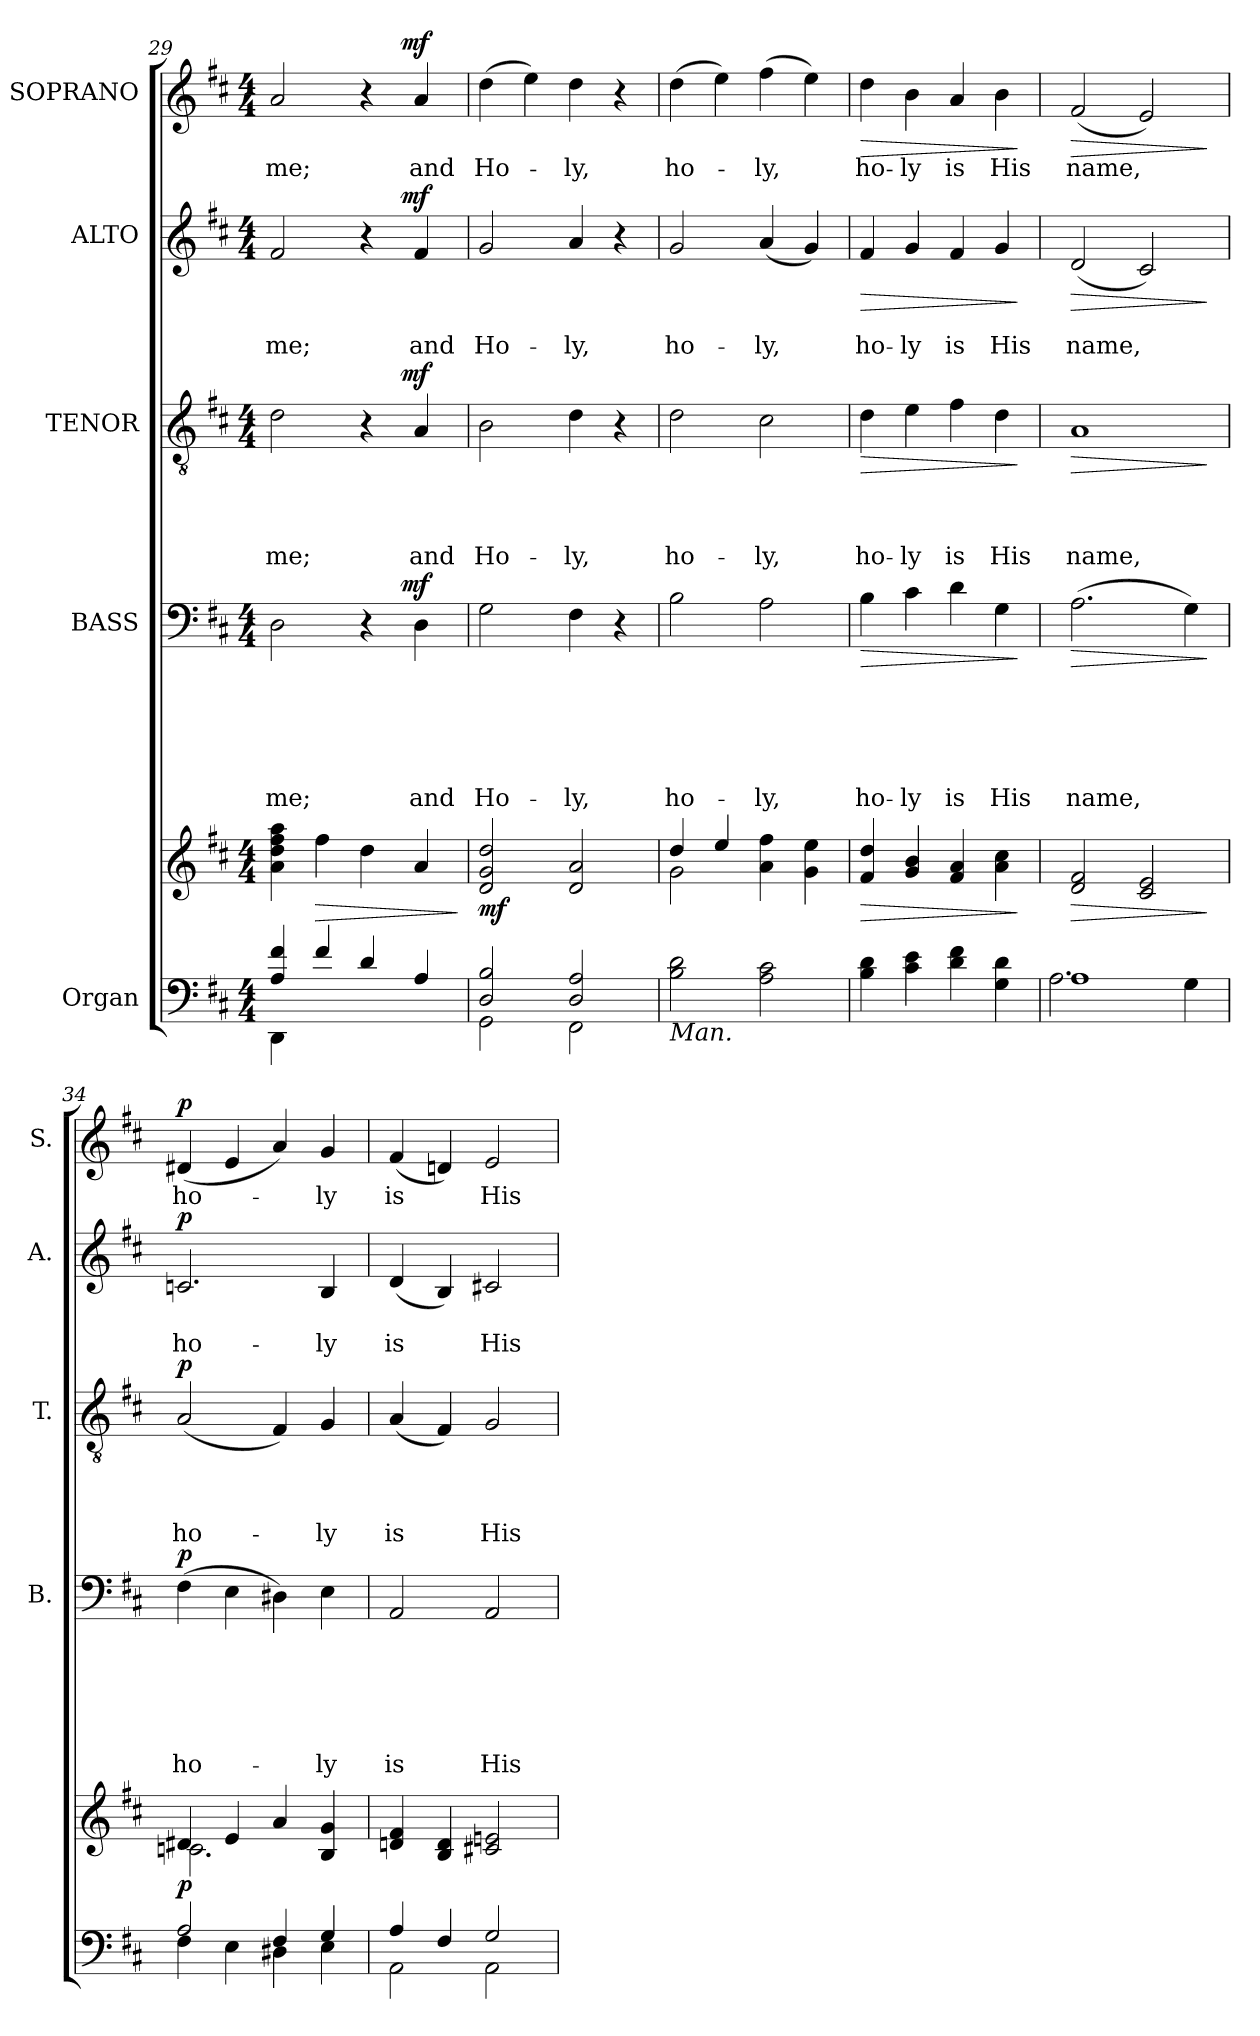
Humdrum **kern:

**kern	**kern	**dynam	**kern	**text	**text	**text	**text	**text	**text	**dynam	**kern	**text	**text	**text	**text	**dynam	**kern	**text	**text	**dynam	**kern	**text	**dynam
*part5	*part5	*part5	*part4	*part4	*part4	*part4	*part4	*part4	*part4	*part4	*part3	*part3	*part3	*part3	*part3	*part3	*part2	*part2	*part2	*part2	*part1	*part1	*part1
*staff6	*staff5	*staff5/6	*staff4	*staff4	*staff4	*staff4	*staff4	*staff4	*staff4	*staff4	*staff3	*staff3	*staff3	*staff3	*staff3	*staff3	*staff2	*staff2	*staff2	*staff2	*staff1	*staff1	*staff1
*I"Organ	*	*	*I"BASS	*	*	*	*	*	*	*	*I"TENOR	*	*	*	*	*	*I"ALTO	*	*	*	*I"SOPRANO	*	*
*	*	*	*I'B.	*	*	*	*	*	*	*	*I'T.	*	*	*	*	*	*I'A.	*	*	*	*I'S.	*	*
*clefF4	*clefG2	*	*clefF4	*	*	*	*	*	*	*	*clefGv2	*	*	*	*	*	*clefG2	*	*	*	*clefG2	*	*
*k[f#c#]	*k[f#c#]	*	*k[f#c#]	*	*	*	*	*	*	*	*k[f#c#]	*	*	*	*	*	*k[f#c#]	*	*	*	*k[f#c#]	*	*
*D:	*D:	*	*D:	*	*	*	*	*	*	*	*D:	*	*	*	*	*	*D:	*	*	*	*D:	*	*
*M4/4	*M4/4	*	*M4/4	*	*	*	*	*	*	*	*M4/4	*	*	*	*	*	*M4/4	*	*	*	*M4/4	*	*
=29	=29	=29	=29	=29	=29	=29	=29	=29	=29	=29	=29	=29	=29	=29	=29	=29	=29	=29	=29	=29	=29	=29	=29
*^	*	*	*	*	*	*	*	*	*	*	*	*	*	*	*	*	*	*	*	*	*	*	*
!	!	!	!	!	!	!	!	!	!	!LO:LY:b	!	!	!	!	!	!LO:LY:b	!	!	!	!LO:LY:b	!	!	!LO:LY:b	!
*	*	*	*	*^	*	*	*	*	*	*	*	*^	*	*	*	*	*	*^	*	*	*	*^	*	*
4A/ 4f#/	4DD\	4a\ 4dd\ 4ff#\ 4aa\	.	2D\	2ryy	.	.	.	.	.	me;	.	2d\	2ryy	.	.	.	me;	.	2f#/	2ryy	.	me;	.	2a/	2ryy	me;	.
!	!	!	!LO:HP:b	!	!	!	!	!	!	!	!	!	!	!	!	!	!	!	!	!	!	!	!	!	!	!	!	!
4f#/	2.ryy	4ff#\	>	.	.	.	.	.	.	.	.	.	.	.	.	.	.	.	.	.	.	.	.	.	.	.	.	.
4d/	.	4dd\	.	4r	8..ryy	.	.	.	.	.	.	.	4r	8..ryy	.	.	.	.	.	4r	8..ryy	.	.	.	4r	8..ryy	.	.
!	!	!	!	!	!	!	!	!	!	!	!	!LO:DY:a	!	!	!	!	!	!	!LO:DY:a	!	!	!	!	!LO:DY:a	!	!	!	!LO:DY:a
.	.	.	.	.	4ryy	.	.	.	.	.	.	mf	.	4ryy	.	.	.	.	mf	.	4ryy	.	.	mf	.	4ryy	.	mf
!	!	!	!	!	!	!	!	!	!	!	!LO:LY:b	!	!	!	!	!	!	!LO:LY:b	!	!	!	!	!LO:LY:b	!	!	!	!LO:LY:b	!
4A/	.	4a/	.	4D\	.	.	.	.	.	.	and	.	4A/	.	.	.	.	and	.	4f#/	.	.	and	.	4a/	.	and	.
.	.	.	.	.	32ryy	.	.	.	.	.	.	.	.	32ryy	.	.	.	.	.	.	32ryy	.	.	.	.	32ryy	.	.
*v	*v	*	*	*	*	*	*	*	*	*	*	*	*	*	*	*	*	*	*	*	*	*	*	*	*	*	*	*
.	.	]	.	.	.	.	.	.	.	.	.	.	.	.	.	.	.	.	.	.	.	.	.	.	.	.	.
=30	=30	=30	=30	=30	=30	=30	=30	=30	=30	=30	=30	=30	=30	=30	=30	=30	=30	=30	=30	=30	=30	=30	=30	=30	=30	=30	=30
*^	*	*	*	*	*	*	*	*	*	*	*	*	*	*	*	*	*	*	*	*	*	*	*	*	*	*	*
!	!	!	!LO:DY:b	!	!	!	!	!	!	!	!LO:LY:b	!	!	!	!	!	!	!LO:LY:b	!	!	!	!	!LO:LY:b	!	!	!	!LO:LY:b	!
*	*	*	*	*v	*v	*	*	*	*	*	*	*	*	*	*	*	*	*	*	*v	*v	*	*	*	*v	*v	*	*
*	*	*	*	*	*	*	*	*	*	*	*	*v	*v	*	*	*	*	*	*	*	*	*	*	*	*
2GG\	2D/ 2B/	2d/ 2g/ 2dd/	mf	2G\	.	.	.	.	.	Ho-	.	2B\	.	.	.	Ho-	.	2g/	.	Ho-	.	(>4dd\	Ho-	.
.	.	.	.	.	.	.	.	.	.	.	.	.	.	.	.	.	.	.	.	.	.	4ee\)	.	.
!	!	!	!	!	!	!	!	!	!	!LO:LY:b	!	!	!	!	!	!LO:LY:b	!	!	!	!LO:LY:b	!	!	!LO:LY:b	!
2FF#\	2D/ 2A/	2d/ 2a/	.	4F#\	.	.	.	.	.	-ly,	.	4d\	.	.	.	-ly,	.	4a/	.	-ly,	.	4dd\	-ly,	.
.	.	.	.	4r	.	.	.	.	.	.	.	4r	.	.	.	.	.	4r	.	.	.	4r	.	.
*v	*v	*	*	*	*	*	*	*	*	*	*	*	*	*	*	*	*	*	*	*	*	*	*	*
=31	=31	=31	=31	=31	=31	=31	=31	=31	=31	=31	=31	=31	=31	=31	=31	=31	=31	=31	=31	=31	=31	=31	=31
*	*^	*	*	*	*	*	*	*	*	*	*	*	*	*	*	*	*	*	*	*	*	*	*
!LO:TX:b:i:t=Man.	!	!	!	!	!	!	!	!	!	!	!	!	!	!	!	!	!	!	!	!	!	!	!	!
!	!	!	!	!	!	!	!	!	!	!LO:LY:b	!	!	!	!	!	!LO:LY:b	!	!	!	!LO:LY:b	!	!	!LO:LY:b	!
2B\ 2d\	2g\	4dd/	.	2B\	.	.	.	.	.	ho-	.	2d\	.	.	.	ho-	.	2g/	.	ho-	.	(>4dd\	ho-	.
.	.	4ee/	.	.	.	.	.	.	.	.	.	.	.	.	.	.	.	.	.	.	.	4ee\)	.	.
!	!	!	!	!	!	!	!	!	!	!LO:LY:b	!	!	!	!	!	!LO:LY:b	!	!	!	!LO:LY:b	!	!	!LO:LY:b	!
2A\ 2c#\	4a\ 4ff#\	2ryy	.	2A\	.	.	.	.	.	-ly,	.	2c#\	.	.	.	-ly,	.	(<4a/	.	-ly,	.	(>4ff#\	-ly,	.
.	4g\ 4ee\	.	.	.	.	.	.	.	.	.	.	.	.	.	.	.	.	4g/)	.	.	.	4ee\)	.	.
*	*v	*v	*	*	*	*	*	*	*	*	*	*	*	*	*	*	*	*	*	*	*	*	*	*
=32	=32	=32	=32	=32	=32	=32	=32	=32	=32	=32	=32	=32	=32	=32	=32	=32	=32	=32	=32	=32	=32	=32	=32
!	!	!LO:HP:b	!	!	!	!	!	!	!LO:LY:b	!LO:HP:b	!	!	!	!	!LO:LY:b	!LO:HP:b	!	!	!LO:LY:b	!LO:HP:b	!	!LO:LY:b	!LO:HP:b
4B\ 4d\	4f#/ 4dd/	>	4B\	.	.	.	.	.	ho-	>	4d\	.	.	.	ho-	>	4f#/	.	ho-	>	4dd\	ho-	>
!	!	!	!	!	!	!	!	!	!LO:LY:b	!	!	!	!	!	!LO:LY:b	!	!	!	!LO:LY:b	!	!	!LO:LY:b	!
4c#\ 4e\	4g/ 4b/	.	4c#\	.	.	.	.	.	-ly	.	4e\	.	.	.	-ly	.	4g/	.	-ly	.	4b\	-ly	.
!	!	!	!	!	!	!	!	!	!LO:LY:b	!	!	!	!	!	!LO:LY:b	!	!	!	!LO:LY:b	!	!	!LO:LY:b	!
4d\ 4f#\	4f#/ 4a/	.	4d\	.	.	.	.	.	is	.	4f#\	.	.	.	is	.	4f#/	.	is	.	4a/	is	.
!	!	!	!	!	!	!	!	!	!LO:LY:b	!	!	!	!	!	!LO:LY:b	!	!	!	!LO:LY:b	!	!	!LO:LY:b	!
4G\ 4d\	4a\ 4cc#\	.	4G\	.	.	.	.	.	His	.	4d\	.	.	.	His	.	4g/	.	His	.	4b\	His	.
.	.	]	.	.	.	.	.	.	.	]	.	.	.	.	.	]	.	.	.	]	.	.	]
!!LO:LB:g=z
=33	=33	=33	=33	=33	=33	=33	=33	=33	=33	=33	=33	=33	=33	=33	=33	=33	=33	=33	=33	=33	=33	=33	=33
*^	*	*	*	*	*	*	*	*	*	*	*	*	*	*	*	*	*	*	*	*	*	*	*
!	!	!	!LO:HP:b	!	!	!	!	!	!	!LO:LY:b	!LO:HP:b	!	!	!	!	!LO:LY:b	!LO:HP:b	!	!	!LO:LY:b	!LO:HP:b	!	!LO:LY:b	!LO:HP:b
1A	2.A\	2d/ 2f#/	>	(>2.A\	.	.	.	.	.	name,	>	1A	.	.	.	name,	>	(<2d/	.	name,	>	(<2f#/	name,	>
.	.	2c#/ 2e/	.	.	.	.	.	.	.	.	.	.	.	.	.	.	.	2c#/)	.	.	.	2e/)	.	.
.	4G\	.	.	4G\)	.	.	.	.	.	.	.	.	.	.	.	.	.	.	.	.	.	.	.	.
*v	*v	*	*	*	*	*	*	*	*	*	*	*	*	*	*	*	*	*	*	*	*	*	*	*
.	.	]	.	.	.	.	.	.	.	]	.	.	.	.	.	]	.	.	.	]	.	.	]
=34	=34	=34	=34	=34	=34	=34	=34	=34	=34	=34	=34	=34	=34	=34	=34	=34	=34	=34	=34	=34	=34	=34	=34
*^	*^	*	*	*	*	*	*	*	*	*	*	*	*	*	*	*	*	*	*	*	*	*	*
!	!	!	!	!LO:DY:b	!	!	!	!	!	!	!LO:LY:b	!LO:DY:a	!	!	!	!	!LO:LY:b	!LO:DY:a	!	!	!LO:LY:b	!LO:DY:a	!	!LO:LY:b	!LO:DY:a
2A/	4F#\	4d#X/	2.cn\	p	(>4F#\	.	.	.	.	.	ho-	p	(<2A/	.	.	.	ho-	p	2.cn/	.	ho-	p	(<4d#X/	ho-	p
.	4E\	4e/	.	.	4E\	.	.	.	.	.	.	.	.	.	.	.	.	.	.	.	.	.	4e/	.	.
4F#/	4D#X\	4a/	.	.	4D#X\)	.	.	.	.	.	.	.	4F#/)	.	.	.	.	.	.	.	.	.	4a/)	.	.
!	!	!	!	!	!	!	!	!	!	!	!LO:LY:b	!	!	!	!	!	!LO:LY:b	!	!	!	!LO:LY:b	!	!	!LO:LY:b	!
4G/	4E\	4B/ 4g/	4ryy	.	4E\	.	.	.	.	.	-ly	.	4G/	.	.	.	-ly	.	4B/	.	-ly	.	4g/	-ly	.
=35	=35	=35	=35	=35	=35	=35	=35	=35	=35	=35	=35	=35	=35	=35	=35	=35	=35	=35	=35	=35	=35	=35	=35	=35	=35
!	!	!	!	!	!	!	!	!	!	!	!LO:LY:b	!	!	!	!	!	!LO:LY:b	!	!	!	!LO:LY:b	!	!	!LO:LY:b	!
*	*	*v	*v	*	*	*	*	*	*	*	*	*	*	*	*	*	*	*	*	*	*	*	*	*	*
2AA\	4A/	4dn/ 4f#/	.	2AA/	.	.	.	.	.	is	.	(<4A/	.	.	.	is	.	(<4d/	.	is	.	(<4f#/	is	.
.	4F#/	4B/ 4d/	.	.	.	.	.	.	.	.	.	4F#/)	.	.	.	.	.	4B/)	.	.	.	4dn/)	.	.
!	!	!	!	!	!	!	!	!	!	!LO:LY:b	!	!	!	!	!	!LO:LY:b	!	!	!	!LO:LY:b	!	!	!LO:LY:b	!
2AA\	2G/	2c#X/ 2en/	.	2AA/	.	.	.	.	.	His	.	2G/	.	.	.	His	.	2c#X/	.	His	.	2e/	His	.
*v	*v	*	*	*	*	*	*	*	*	*	*	*	*	*	*	*	*	*	*	*	*	*	*	*
=	=	=	=	=	=	=	=	=	=	=	=	=	=	=	=	=	=	=	=	=	=	=	=
*-	*-	*-	*-	*-	*-	*-	*-	*-	*-	*-	*-	*-	*-	*-	*-	*-	*-	*-	*-	*-	*-	*-	*-
